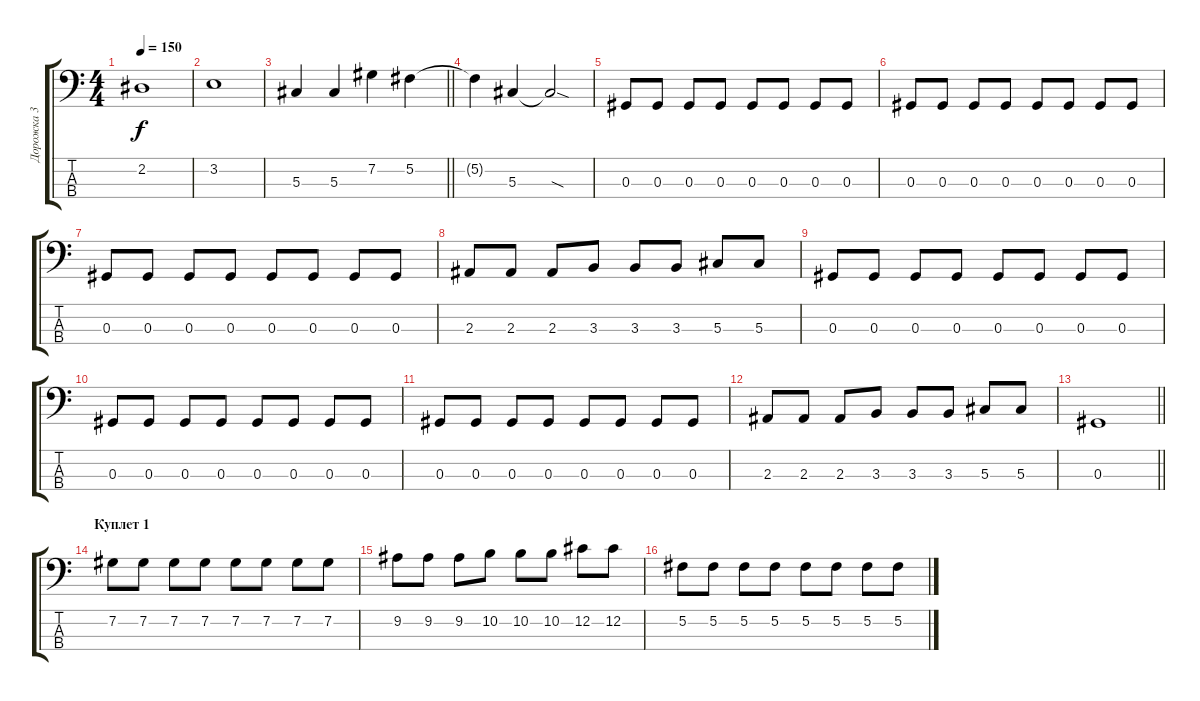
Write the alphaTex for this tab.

\track ("Дорожка 3" "Дорожка 3") {instrument electricbasspick}
\staff {score tabs}
\tuning (Gb2 Db2 Ab1 Eb1) {hide}
\ts (4 4)
\tempo 150
\clef f4
\ks c
2.2.1{dy f} |
3.2.1 |
\barLineRight lightlight
5.3.4 5.3.4 7.2.4 5.2.4 |
5.2{t}.4 5.3.4 5.3{sod t}.2 |
0.3.8 0.3.8 0.3.8 0.3.8 0.3.8 0.3.8 0.3.8 0.3.8 |
0.3.8 0.3.8 0.3.8 0.3.8 0.3.8 0.3.8 0.3.8 0.3.8 |
0.3.8 0.3.8 0.3.8 0.3.8 0.3.8 0.3.8 0.3.8 0.3.8 |
2.3.8 2.3.8 2.3.8 3.3.8 3.3.8 3.3.8 5.3.8 5.3.8 |
0.3.8 0.3.8 0.3.8 0.3.8 0.3.8 0.3.8 0.3.8 0.3.8 |
0.3.8 0.3.8 0.3.8 0.3.8 0.3.8 0.3.8 0.3.8 0.3.8 |
0.3.8 0.3.8 0.3.8 0.3.8 0.3.8 0.3.8 0.3.8 0.3.8 |
2.3.8 2.3.8 2.3.8 3.3.8 3.3.8 3.3.8 5.3.8 5.3.8 |
\barLineRight lightlight
0.3.1 |
\section ("" "Куплет 1")
7.2.8 7.2.8 7.2.8 7.2.8 7.2.8 7.2.8 7.2.8 7.2.8 |
9.2.8 9.2.8 9.2.8 10.2.8 10.2.8 10.2.8 12.2.8 12.2.8 |
5.2.8 5.2.8 5.2.8 5.2.8 5.2.8 5.2.8 5.2.8 5.2.8
